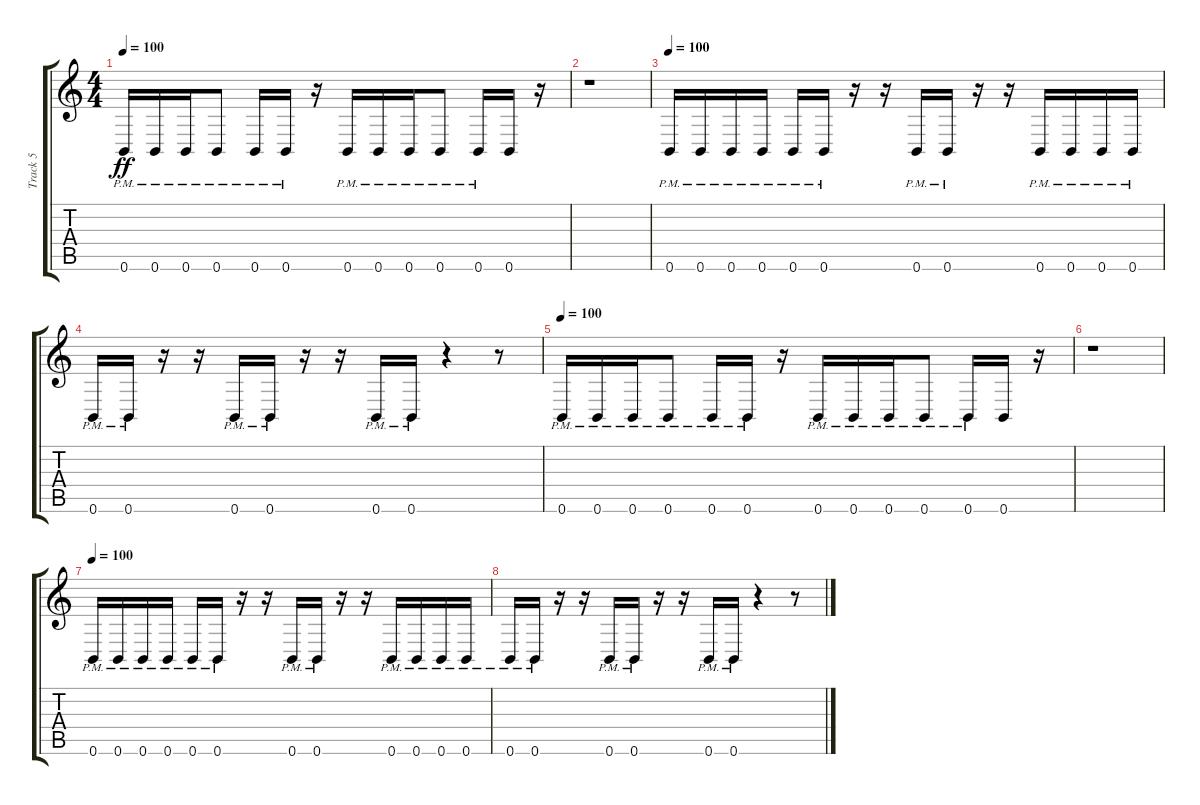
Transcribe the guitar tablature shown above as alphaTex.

\track ("Track 5" "Track 5") {instrument electricbasspick}
\staff {score tabs}
\tuning (Db4 Ab3 E3 B2 Gb2 B1) {hide}
\ts (4 4)
\tempo 30
\tempo 100
\clef g2
\ks c
0.6{pm}.16{dy ff} 0.6{pm}.16 0.6{pm}.16 0.6{pm}.8 0.6{pm}.16 0.6{pm}.16 r.16 0.6{pm}.16 0.6{pm}.16 0.6{pm}.16 0.6{pm}.8 0.6{pm}.16 0.6.16 r.16 |
r.1 |
\tempo 100
0.6{pm}.16 0.6{pm}.16 0.6{pm}.16 0.6{pm}.16 0.6{pm}.16 0.6{pm}.16 r.16 r.16 0.6{pm}.16 0.6{pm}.16 r.16 r.16 0.6{pm}.16 0.6{pm}.16 0.6{pm}.16 0.6{pm}.16 |
0.6{pm}.16 0.6{pm}.16 r.16 r.16 0.6{pm}.16 0.6{pm}.16 r.16 r.16 0.6{pm}.16 0.6{pm}.16 r.4 r.8 |
\tempo 30
\tempo 100
0.6{pm}.16 0.6{pm}.16 0.6{pm}.16 0.6{pm}.8 0.6{pm}.16 0.6{pm}.16 r.16 0.6{pm}.16 0.6{pm}.16 0.6{pm}.16 0.6{pm}.8 0.6{pm}.16 0.6.16 r.16 |
r.1 |
\tempo 100
0.6{pm}.16 0.6{pm}.16 0.6{pm}.16 0.6{pm}.16 0.6{pm}.16 0.6{pm}.16 r.16 r.16 0.6{pm}.16 0.6{pm}.16 r.16 r.16 0.6{pm}.16 0.6{pm}.16 0.6{pm}.16 0.6{pm}.16 |
0.6{pm}.16 0.6{pm}.16 r.16 r.16 0.6{pm}.16 0.6{pm}.16 r.16 r.16 0.6{pm}.16 0.6{pm}.16 r.4 r.8
